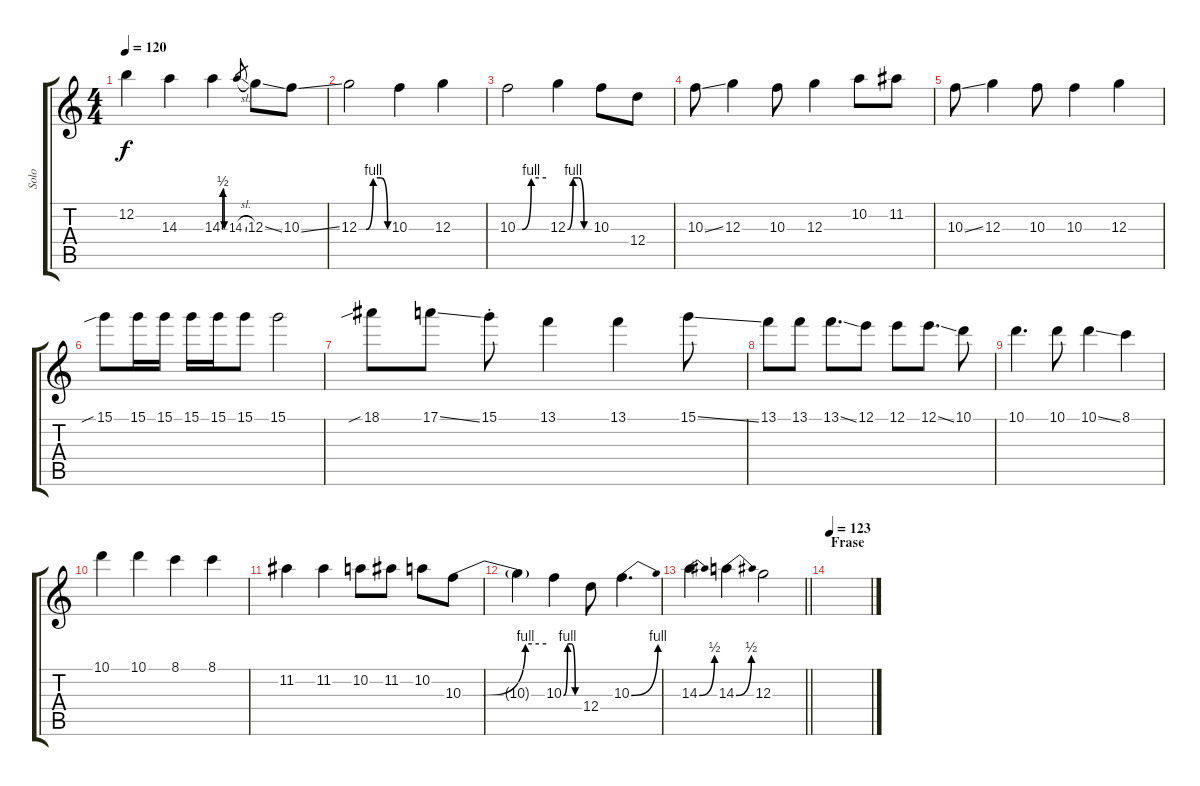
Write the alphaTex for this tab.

\track ("Solo" "Solo") {instrument overdrivenguitar}
\staff {score tabs}
\tuning (E4 B3 G3 D3 A2 E2) {hide}
\ts (4 4)
\tempo 120
\clef g2
\ks c
12.2.4{dy f} 14.3.4 14.3{be (custom 0 0 15 2 30 2 45 0 60 0)}.4 14.3{sl}.8{gr} 12.3{ss}.8 10.3{ss}.8 |
12.3{be (custom 0 0 15 0 30 4 45 4 60 0)}.2 10.3.4 12.3.4 |
10.3{be (custom 0 0 10 0 29 4 60 4)}.2 12.3{be (custom 0 0 15 4 30 4 45 0 60 0)}.4 10.3.8 12.4.8 |
10.3{ss}.8 12.3.4 10.3.8 12.3.4 10.2.8 11.2.8 |
10.3{ss}.8 12.3.4 10.3.8 10.3.4 12.3.4 |
15.1{sib}.8 15.1.16 15.1.16 15.1.16 15.1.16 15.1.8 15.1.2 |
18.1{sib}.8 17.1{ss}.8 15.1{st}.8 13.1.4 13.1.4 15.1{ss}.8 |
13.1.8 13.1.8 13.1{ss}.8{d} 12.1.8 12.1.8 12.1{ss}.8{d} 10.1.8 |
10.1.4{d} 10.1.8 10.1{ss}.4 8.1.4 |
10.1.4 10.1.4 8.1.4 8.1.4 |
11.2.4 11.2.4 10.2.8 11.2.8 10.2.8 10.3{be (custom 0 0 15 0 45 4 60 4)}.8 |
10.3{t}.4 10.3{be (custom 0 0 15 4 30 4 45 0 60 0)}.4 12.4.8 10.3{be (bend 0 0 60 4)}.4{d} |
\barLineRight lightlight
14.3{be (bend 0 0 60 2)}.4 14.3{be (bend 0 0 60 2)}.4 12.3.2 |
\section ("" "Frase")
\tempo 123
